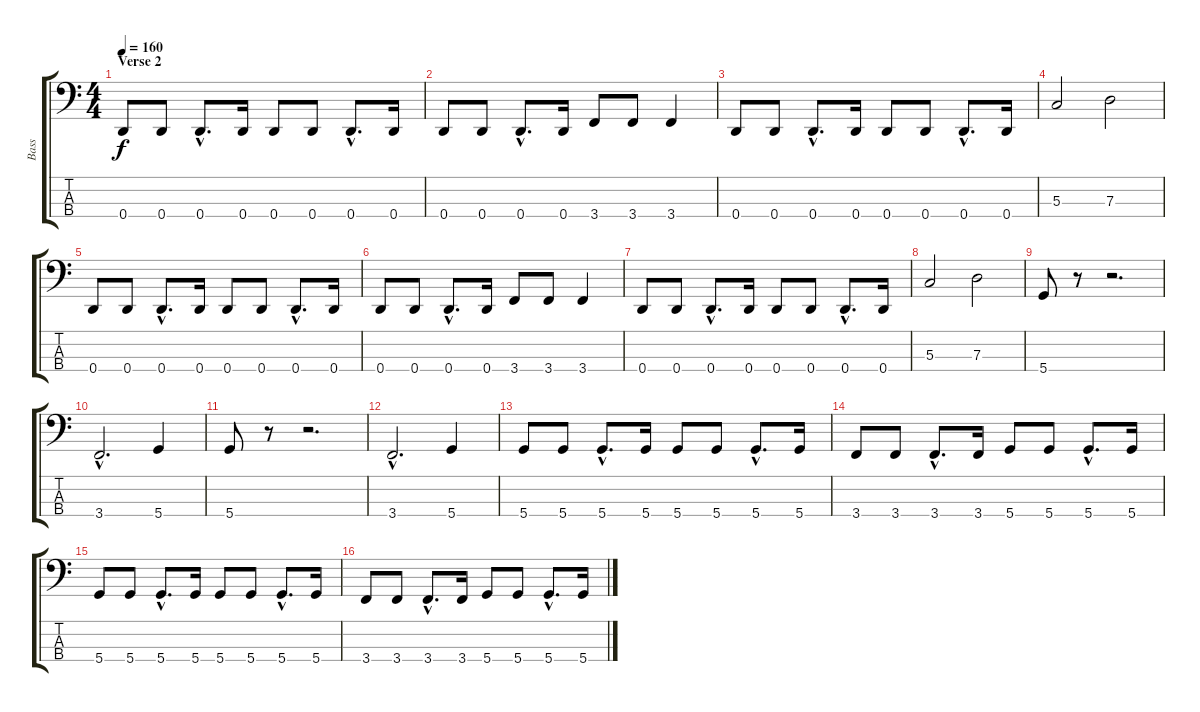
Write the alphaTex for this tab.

\track ("Bass" "Bass") {instrument electricbassfinger}
\staff {score tabs}
\tuning (F2 C2 G1 D1) {hide}
\ts (4 4)
\section ("" "Verse 2")
\tempo 160
\clef f4
\ks c
0.4.8{dy f} 0.4.8 0.4{hac}.8{d} 0.4.16 0.4.8 0.4.8 0.4{hac}.8{d} 0.4.16 |
0.4.8 0.4.8 0.4{hac}.8{d} 0.4.16 3.4.8 3.4.8 3.4.4 |
0.4.8 0.4.8 0.4{hac}.8{d} 0.4.16 0.4.8 0.4.8 0.4{hac}.8{d} 0.4.16 |
5.3.2 7.3.2 |
0.4.8 0.4.8 0.4{hac}.8{d} 0.4.16 0.4.8 0.4.8 0.4{hac}.8{d} 0.4.16 |
0.4.8 0.4.8 0.4{hac}.8{d} 0.4.16 3.4.8 3.4.8 3.4.4 |
0.4.8 0.4.8 0.4{hac}.8{d} 0.4.16 0.4.8 0.4.8 0.4{hac}.8{d} 0.4.16 |
5.3.2 7.3.2 |
5.4.8 r.8 r.2{d} |
3.4{hac}.2{d} 5.4.4 |
5.4.8 r.8 r.2{d} |
3.4{hac}.2{d} 5.4.4 |
5.4.8 5.4.8 5.4{hac}.8{d} 5.4.16 5.4.8 5.4.8 5.4{hac}.8{d} 5.4.16 |
3.4.8 3.4.8 3.4{hac}.8{d} 3.4.16 5.4.8 5.4.8 5.4{hac}.8{d} 5.4.16 |
5.4.8 5.4.8 5.4{hac}.8{d} 5.4.16 5.4.8 5.4.8 5.4{hac}.8{d} 5.4.16 |
3.4.8 3.4.8 3.4{hac}.8{d} 3.4.16 5.4.8 5.4.8 5.4{hac}.8{d} 5.4.16
